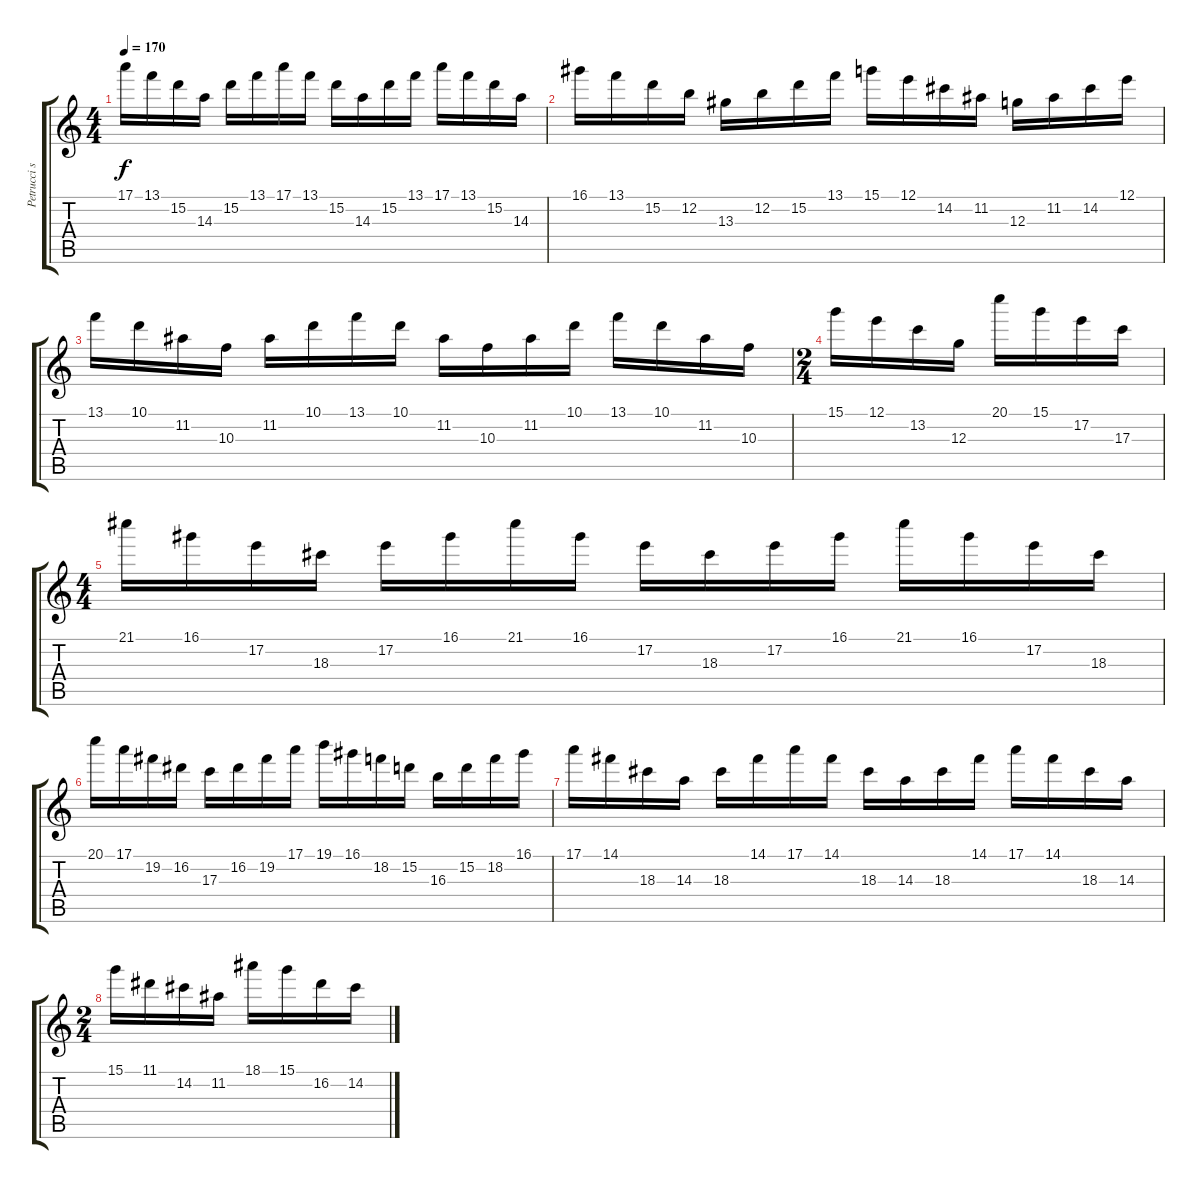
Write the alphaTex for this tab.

\track ("Petrucci solos" "Petrucci s") {instrument overdrivenguitar}
\staff {score tabs}
\tuning (E4 B3 G3 D3 A2 E2) {hide}
\ts (4 4)
\tempo 170
\clef g2
\ks c
17.1.16{dy f} 13.1.16 15.2.16 14.3.16 15.2.16 13.1.16 17.1.16 13.1.16 15.2.16 14.3.16 15.2.16 13.1.16 17.1.16 13.1.16 15.2.16 14.3.16 |
16.1.16 13.1.16 15.2.16 12.2.16 13.3.16 12.2.16 15.2.16 13.1.16 15.1.16 12.1.16 14.2.16 11.2.16 12.3.16 11.2.16 14.2.16 12.1.16 |
13.1.16 10.1.16 11.2.16 10.3.16 11.2.16 10.1.16 13.1.16 10.1.16 11.2.16 10.3.16 11.2.16 10.1.16 13.1.16 10.1.16 11.2.16 10.3.16 |
\ts (2 4)
15.1.16 12.1.16 13.2.16 12.3.16 20.1.16 15.1.16 17.2.16 17.3.16 |
\ts (4 4)
21.1.16 16.1.16 17.2.16 18.3.16 17.2.16 16.1.16 21.1.16 16.1.16 17.2.16 18.3.16 17.2.16 16.1.16 21.1.16 16.1.16 17.2.16 18.3.16 |
20.1.16 17.1.16 19.2.16 16.2.16 17.3.16 16.2.16 19.2.16 17.1.16 19.1.16 16.1.16 18.2.16 15.2.16 16.3.16 15.2.16 18.2.16 16.1.16 |
17.1.16 14.1.16 18.3.16 14.3.16 18.3.16 14.1.16 17.1.16 14.1.16 18.3.16 14.3.16 18.3.16 14.1.16 17.1.16 14.1.16 18.3.16 14.3.16 |
\ts (2 4)
15.1.16 11.1.16 14.2.16 11.2.16 18.1.16 15.1.16 16.2.16 14.2.16
